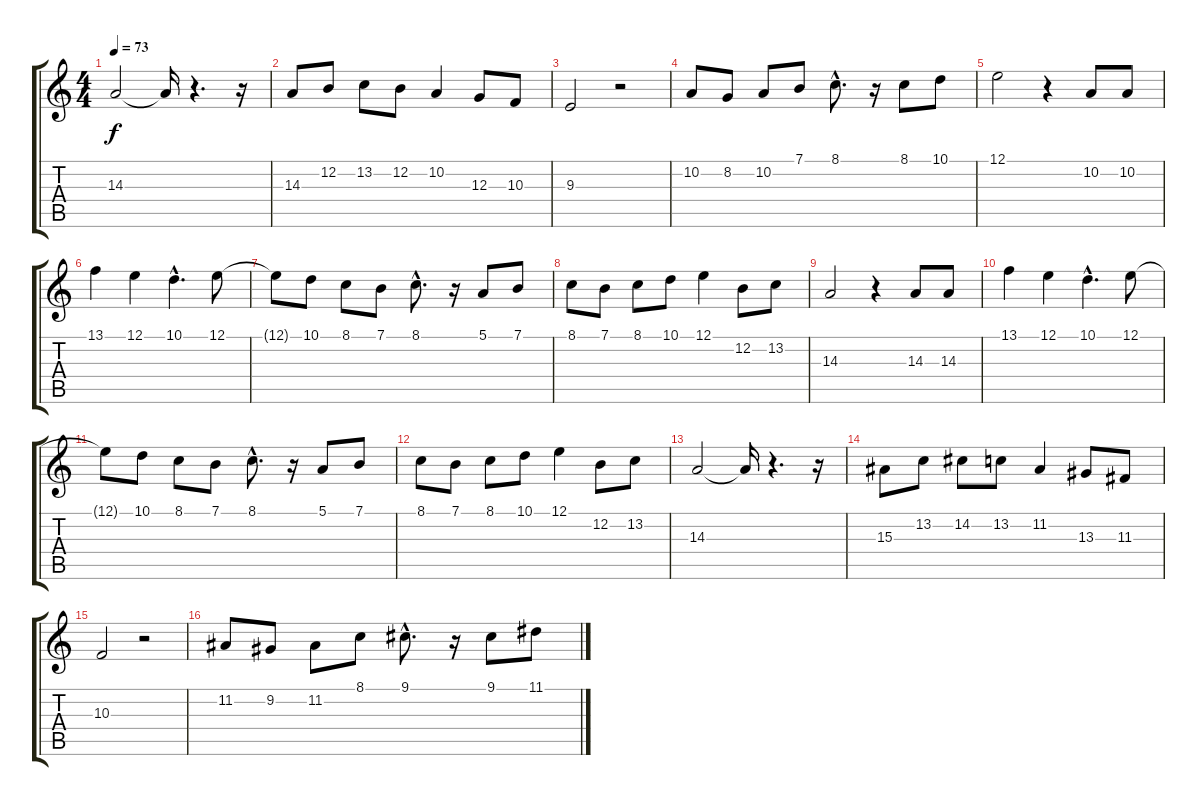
\track "" {instrument synthvoice}
\staff {score tabs}
\tuning (E4 B3 G3 D3 A2 E2) {hide}
\ts (4 4)
\tempo 73
\clef g2
\ks c
14.3.2{dy f} 14.3{t}.16 r.4{d} r.16 |
14.3.8 12.2.8 13.2.8 12.2.8 10.2.4 12.3.8 10.3.8 |
9.3.2 r.2 |
10.2.8 8.2.8 10.2.8 7.1.8 8.1{hac}.8{d} r.16 8.1.8 10.1.8 |
12.1.2 r.4 10.2.8 10.2.8 |
13.1.4 12.1.4 10.1{hac}.4{d} 12.1.8 |
12.1{t}.8 10.1.8 8.1.8 7.1.8 8.1{hac}.8{d} r.16 5.1.8 7.1.8 |
8.1.8 7.1.8 8.1.8 10.1.8 12.1.4 12.2.8 13.2.8 |
14.3.2 r.4 14.3.8 14.3.8 |
13.1.4 12.1.4 10.1{hac}.4{d} 12.1.8 |
12.1{t}.8 10.1.8 8.1.8 7.1.8 8.1{hac}.8{d} r.16 5.1.8 7.1.8 |
8.1.8 7.1.8 8.1.8 10.1.8 12.1.4 12.2.8 13.2.8 |
14.3.2 14.3{t}.16 r.4{d} r.16 |
15.3.8 13.2.8 14.2.8 13.2.8 11.2.4 13.3.8 11.3.8 |
10.3.2 r.2 |
11.2.8 9.2.8 11.2.8 8.1.8 9.1{hac}.8{d} r.16 9.1.8 11.1.8
